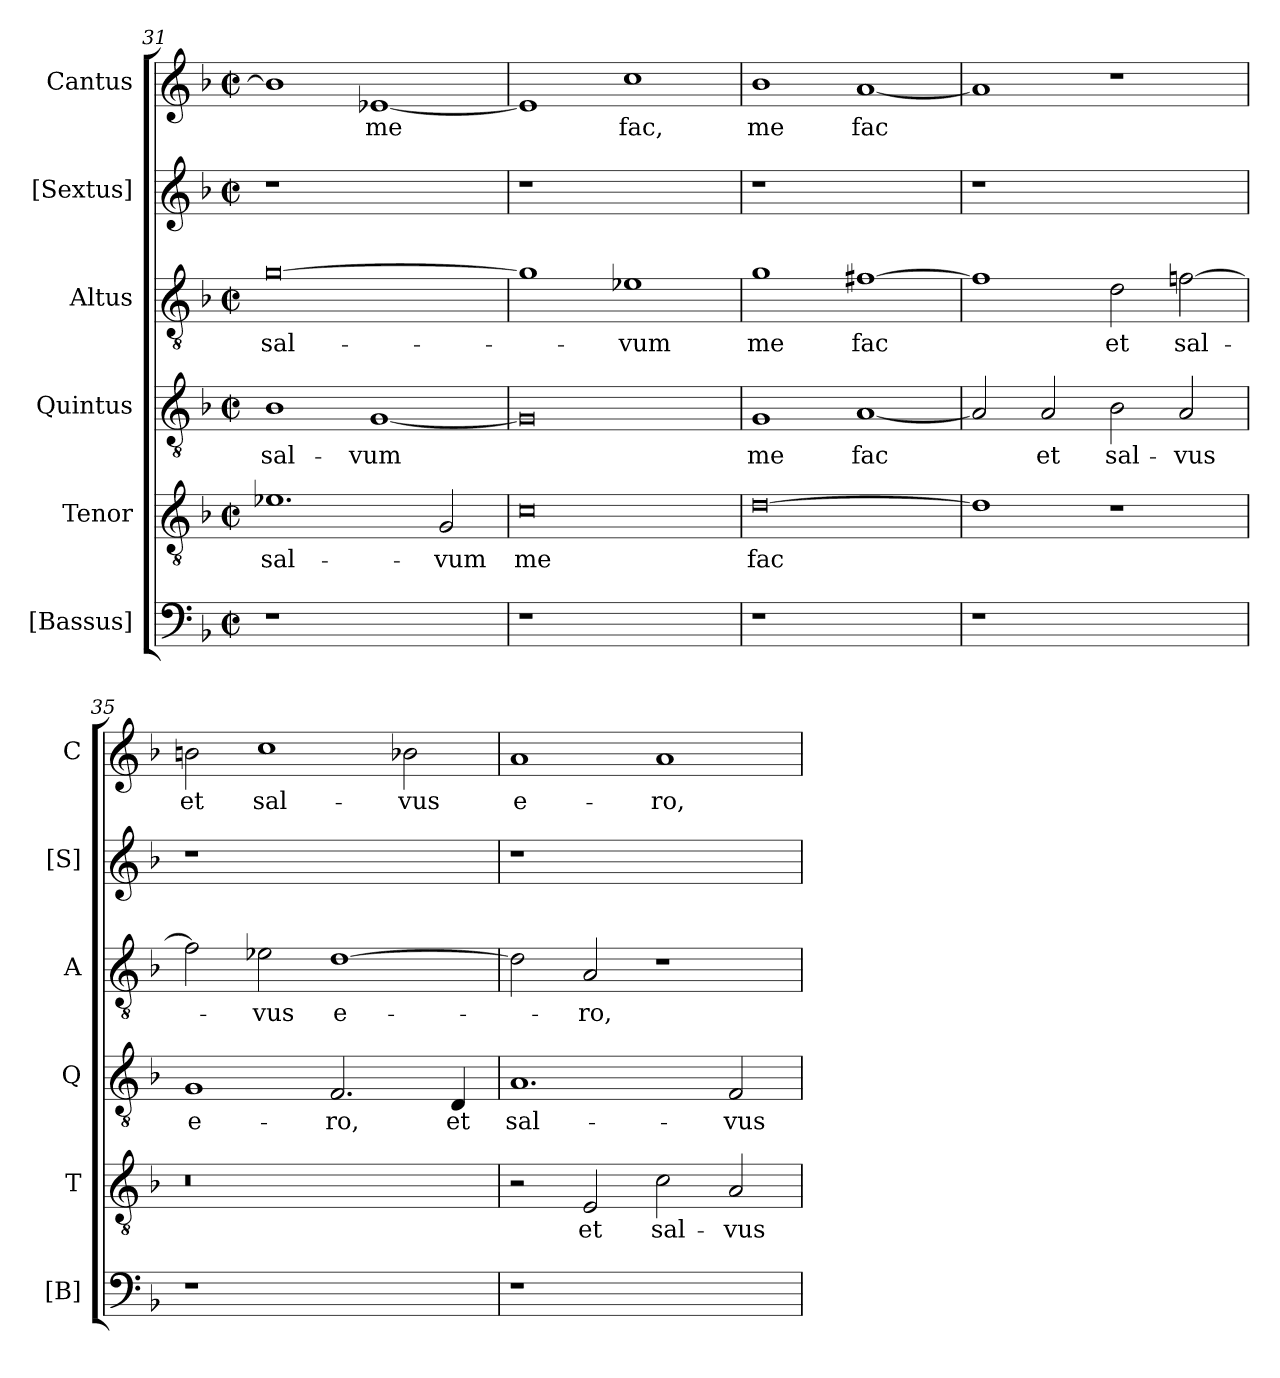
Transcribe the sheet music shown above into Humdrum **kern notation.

**kern	**kern	**text	**kern	**text	**kern	**text	**kern	**kern	**text
*part6	*part5	*part5	*part4	*part4	*part3	*part3	*part2	*part1	*part1
*staff6	*staff5	*staff5	*staff4	*staff4	*staff3	*staff3	*staff2	*staff1	*staff1
*I"[Bassus]	*I"Tenor	*	*I"Quintus	*	*I"Altus	*	*I"[Sextus]	*I"Cantus	*
*I'[B]	*I'T	*	*I'Q	*	*I'A	*	*I'[S]	*I'C	*
*clefF4	*clefGv2	*	*clefGv2	*	*clefGv2	*	*clefG2	*clefG2	*
*k[b-]	*k[b-]	*	*k[b-]	*	*k[b-]	*	*k[b-]	*k[b-]	*
*F:	*F:	*	*F:	*	*F:	*	*F:	*F:	*
*M2/2	*M2/2	*	*M2/2	*	*M2/2	*	*M2/2	*M2/2	*
*met(c|)	*met(c|)	*	*met(c|)	*	*met(c|)	*	*met(c|)	*met(c|)	*
=31	=31	=31	=31	=31	=31	=31	=31	=31	=31
1r	1.e-X\	sal-	1B-\	sal-	[0g\	sal-	1r	1b-\]	.
1ryy	.	.	[1G/	-vum	.	.	1ryy	[1e-X/	me
.	2G/	-vum	.	.	.	.	.	.	.
=32	=32	=32	=32	=32	=32	=32	=32	=32	=32
1r	0c\	me	0G/]	.	1g\]	.	1r	1e-/]	.
1ryy	.	.	.	.	1e-X\	-vum	1ryy	1cc\	fac,
=33	=33	=33	=33	=33	=33	=33	=33	=33	=33
1r	[0d\	fac	1G/	me	1g\	me	1r	1b-\	me
1ryy	.	.	[1A/	fac	[1f#X\	fac	1ryy	[1a/	fac
=34	=34	=34	=34	=34	=34	=34	=34	=34	=34
1r	1d\]	.	2A/]	.	1f#\]	.	1r	1a/]	.
.	.	.	2A/	et	.	.	.	.	.
1ryy	1r	.	2B-\	sal-	2d\	et	1ryy	1r	.
.	.	.	2A/	-vus	[2fn\	sal-	.	.	.
=35	=35	=35	=35	=35	=35	=35	=35	=35	=35
!	!LO:N:vis=0	!	!	!	!	!	!	!	!
1r	1r	.	1G/	e-	2f\]	.	1r	2bn\	et
.	.	.	.	.	2e-X\	-vus	.	1cc\	sal-
1ryy	1ryy	.	2.F/	-ro,	[1d\	e-	1ryy	.	.
.	.	.	.	.	.	.	.	2b-X\	-vus
.	.	.	4D/	et	.	.	.	.	.
=36	=36	=36	=36	=36	=36	=36	=36	=36	=36
1r	2r	.	1.A/	sal-	2d\]	.	1r	1a/	e-
.	2E/	et	.	.	2A/	-ro,	.	.	.
1ryy	2c\	sal-	.	.	1r	.	1ryy	1a/	-ro,
.	2A/	-vus	2F/	-vus	.	.	.	.	.
=	=	=	=	=	=	=	=	=	=
*-	*-	*-	*-	*-	*-	*-	*-	*-	*-
